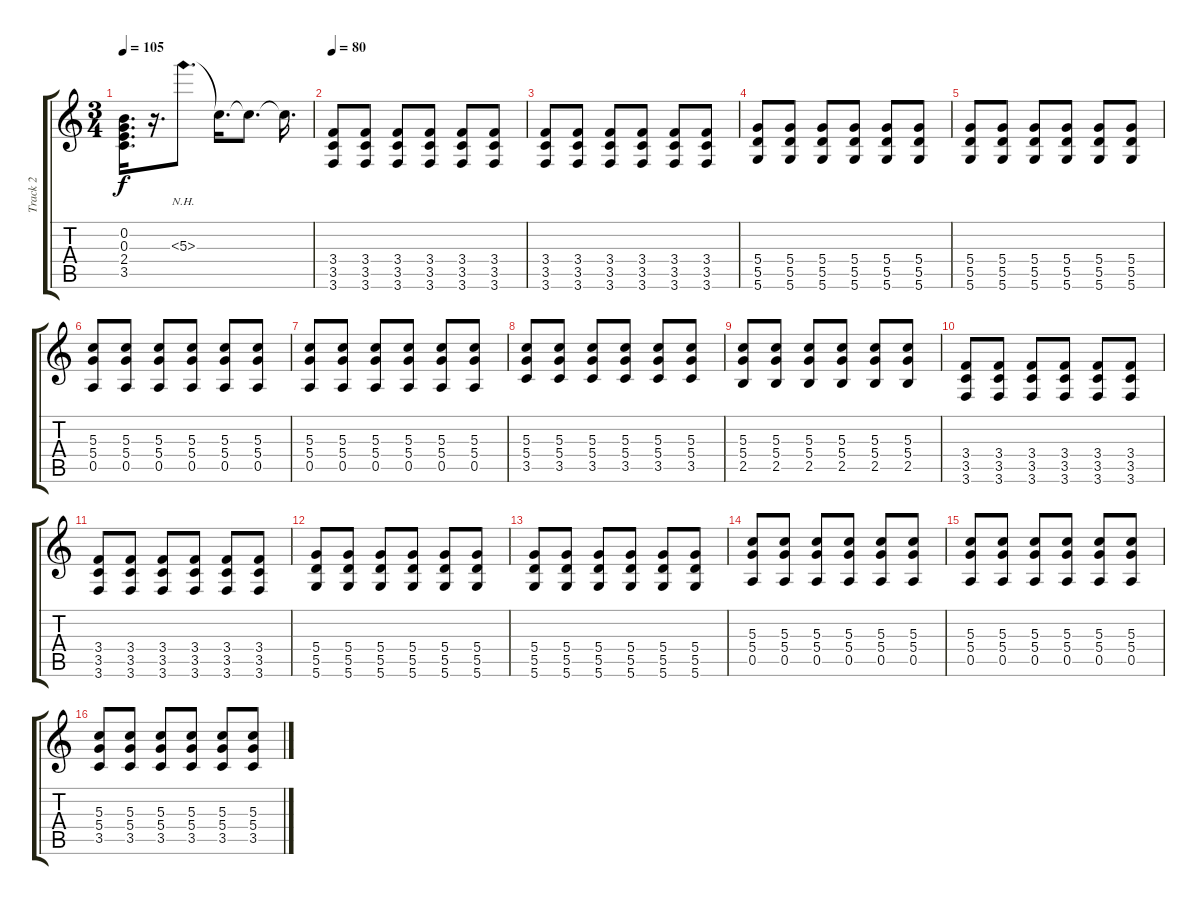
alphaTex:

\track ("Track 2" "Track 2") {instrument electricguitarclean}
\staff {score tabs}
\tuning (E4 B3 G3 D3 A2 D2) {hide}
\ts (3 4)
\tempo 105
\clef g2
\ks c
(0.2{t} 0.3{t} 2.4{t} 3.5{t}).16{d dy f} r.16{d} 5.3{nh}.8{d volume 14 instrument distortionguitar} 5.3{t}.16{d} 5.3{t}.8{d} 5.3{t}.16{d} |
\tempo 80
(3.4 3.5 3.6).8 (3.4 3.5 3.6).8 (3.4 3.5 3.6).8 (3.4 3.5 3.6).8 (3.4 3.5 3.6).8 (3.4 3.5 3.6).8 |
(3.4 3.5 3.6).8 (3.4 3.5 3.6).8 (3.4 3.5 3.6).8 (3.4 3.5 3.6).8 (3.4 3.5 3.6).8 (3.4 3.5 3.6).8 |
(5.4 5.5 5.6).8 (5.4 5.5 5.6).8 (5.4 5.5 5.6).8 (5.4 5.5 5.6).8 (5.4 5.5 5.6).8 (5.4 5.5 5.6).8 |
(5.4 5.5 5.6).8 (5.4 5.5 5.6).8 (5.4 5.5 5.6).8 (5.4 5.5 5.6).8 (5.4 5.5 5.6).8 (5.4 5.5 5.6).8 |
(5.3 5.4 0.5).8 (5.3 5.4 0.5).8 (5.3 5.4 0.5).8 (5.3 5.4 0.5).8 (5.3 5.4 0.5).8 (5.3 5.4 0.5).8 |
(5.3 5.4 0.5).8 (5.3 5.4 0.5).8 (5.3 5.4 0.5).8 (5.3 5.4 0.5).8 (5.3 5.4 0.5).8 (5.3 5.4 0.5).8 |
(5.3 5.4 3.5).8 (5.3 5.4 3.5).8 (5.3 5.4 3.5).8 (5.3 5.4 3.5).8 (5.3 5.4 3.5).8 (5.3 5.4 3.5).8 |
(5.3 5.4 2.5).8 (5.3 5.4 2.5).8 (5.3 5.4 2.5).8 (5.3 5.4 2.5).8 (5.3 5.4 2.5).8 (5.3 5.4 2.5).8 |
(3.4 3.5 3.6).8 (3.4 3.5 3.6).8 (3.4 3.5 3.6).8 (3.4 3.5 3.6).8 (3.4 3.5 3.6).8 (3.4 3.5 3.6).8 |
(3.4 3.5 3.6).8 (3.4 3.5 3.6).8 (3.4 3.5 3.6).8 (3.4 3.5 3.6).8 (3.4 3.5 3.6).8 (3.4 3.5 3.6).8 |
(5.4 5.5 5.6).8 (5.4 5.5 5.6).8 (5.4 5.5 5.6).8 (5.4 5.5 5.6).8 (5.4 5.5 5.6).8 (5.4 5.5 5.6).8 |
(5.4 5.5 5.6).8 (5.4 5.5 5.6).8 (5.4 5.5 5.6).8 (5.4 5.5 5.6).8 (5.4 5.5 5.6).8 (5.4 5.5 5.6).8 |
(5.3 5.4 0.5).8 (5.3 5.4 0.5).8 (5.3 5.4 0.5).8 (5.3 5.4 0.5).8 (5.3 5.4 0.5).8 (5.3 5.4 0.5).8 |
(5.3 5.4 0.5).8 (5.3 5.4 0.5).8 (5.3 5.4 0.5).8 (5.3 5.4 0.5).8 (5.3 5.4 0.5).8 (5.3 5.4 0.5).8 |
(5.3 5.4 3.5).8 (5.3 5.4 3.5).8 (5.3 5.4 3.5).8 (5.3 5.4 3.5).8 (5.3 5.4 3.5).8 (5.3 5.4 3.5).8
